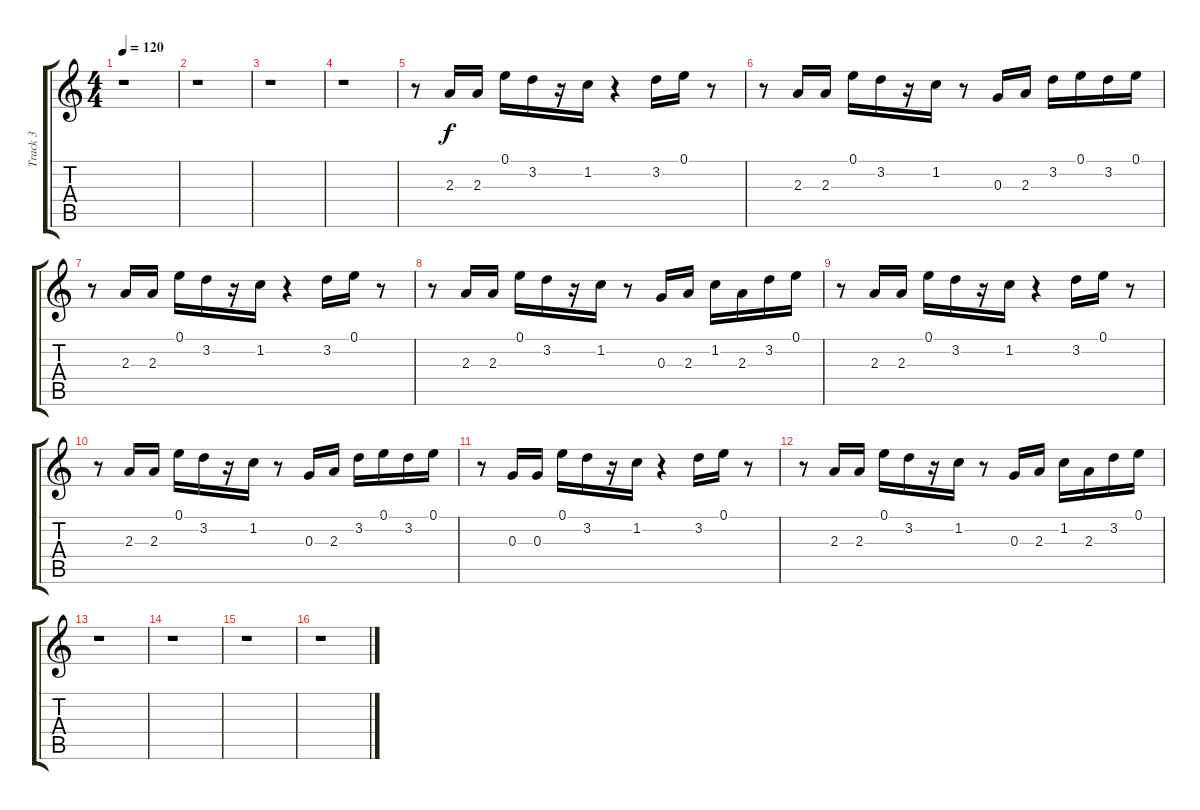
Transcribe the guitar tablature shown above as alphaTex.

\track ("Track 3" "Track 3") {instrument electricguitarmuted}
\staff {score tabs}
\tuning (E4 B3 G3 D3 A2 E2) {hide}
\ts (4 4)
\tempo 120
\clef g2
\ks c
r.1{dy f} |
r.1 |
r.1 |
r.1 |
r.8 2.3.16 2.3.16 0.1.16 3.2.16 r.16 1.2.16 r.4 3.2.16 0.1.16 r.8 |
r.8 2.3.16 2.3.16 0.1.16 3.2.16 r.16 1.2.16 r.8 0.3.16 2.3.16 3.2.16 0.1.16 3.2.16 0.1.16 |
r.8 2.3.16 2.3.16 0.1.16 3.2.16 r.16 1.2.16 r.4 3.2.16 0.1.16 r.8 |
r.8 2.3.16 2.3.16 0.1.16 3.2.16 r.16 1.2.16 r.8 0.3.16 2.3.16 1.2.16 2.3.16 3.2.16 0.1.16 |
r.8 2.3.16 2.3.16 0.1.16 3.2.16 r.16 1.2.16 r.4 3.2.16 0.1.16 r.8 |
r.8 2.3.16 2.3.16 0.1.16 3.2.16 r.16 1.2.16 r.8 0.3.16 2.3.16 3.2.16 0.1.16 3.2.16 0.1.16 |
r.8 0.3.16 0.3.16 0.1.16 3.2.16 r.16 1.2.16 r.4 3.2.16 0.1.16 r.8 |
r.8 2.3.16 2.3.16 0.1.16 3.2.16 r.16 1.2.16 r.8 0.3.16 2.3.16 1.2.16 2.3.16 3.2.16 0.1.16 |
r.1 |
r.1 |
r.1 |
r.1
